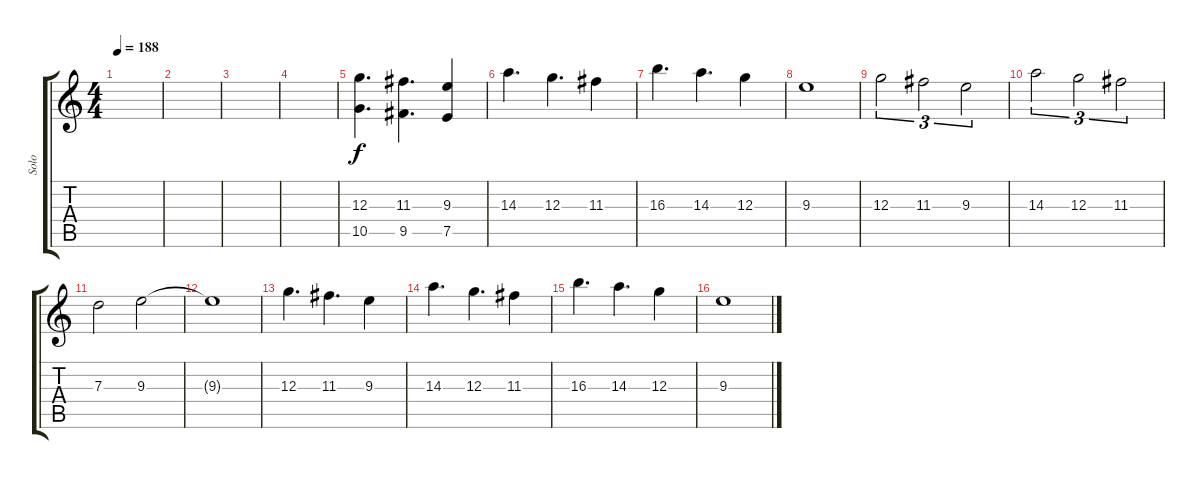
\track ("Solo" "Solo") {instrument overdrivenguitar}
\staff {score tabs}
\tuning (E4 B3 G3 D3 A2 E2) {hide}
\ts (4 4)
\tempo 188
\clef g2
\ks c
|
|
|
|
(12.3 10.5).4{d} (11.3 9.5).4{d} (9.3 7.5).4 |
14.3.4{d} 12.3.4{d} 11.3.4 |
16.3.4{d} 14.3.4{d} 12.3.4 |
9.3.1 |
12.3.2{tu (3 2)} 11.3.2{tu (3 2)} 9.3.2{tu (3 2)} |
14.3.2{tu (3 2)} 12.3.2{tu (3 2)} 11.3.2{tu (3 2)} |
7.3.2 9.3.2 |
9.3{t}.1 |
12.3.4{d} 11.3.4{d} 9.3.4 |
14.3.4{d} 12.3.4{d} 11.3.4 |
16.3.4{d} 14.3.4{d} 12.3.4 |
9.3.1
